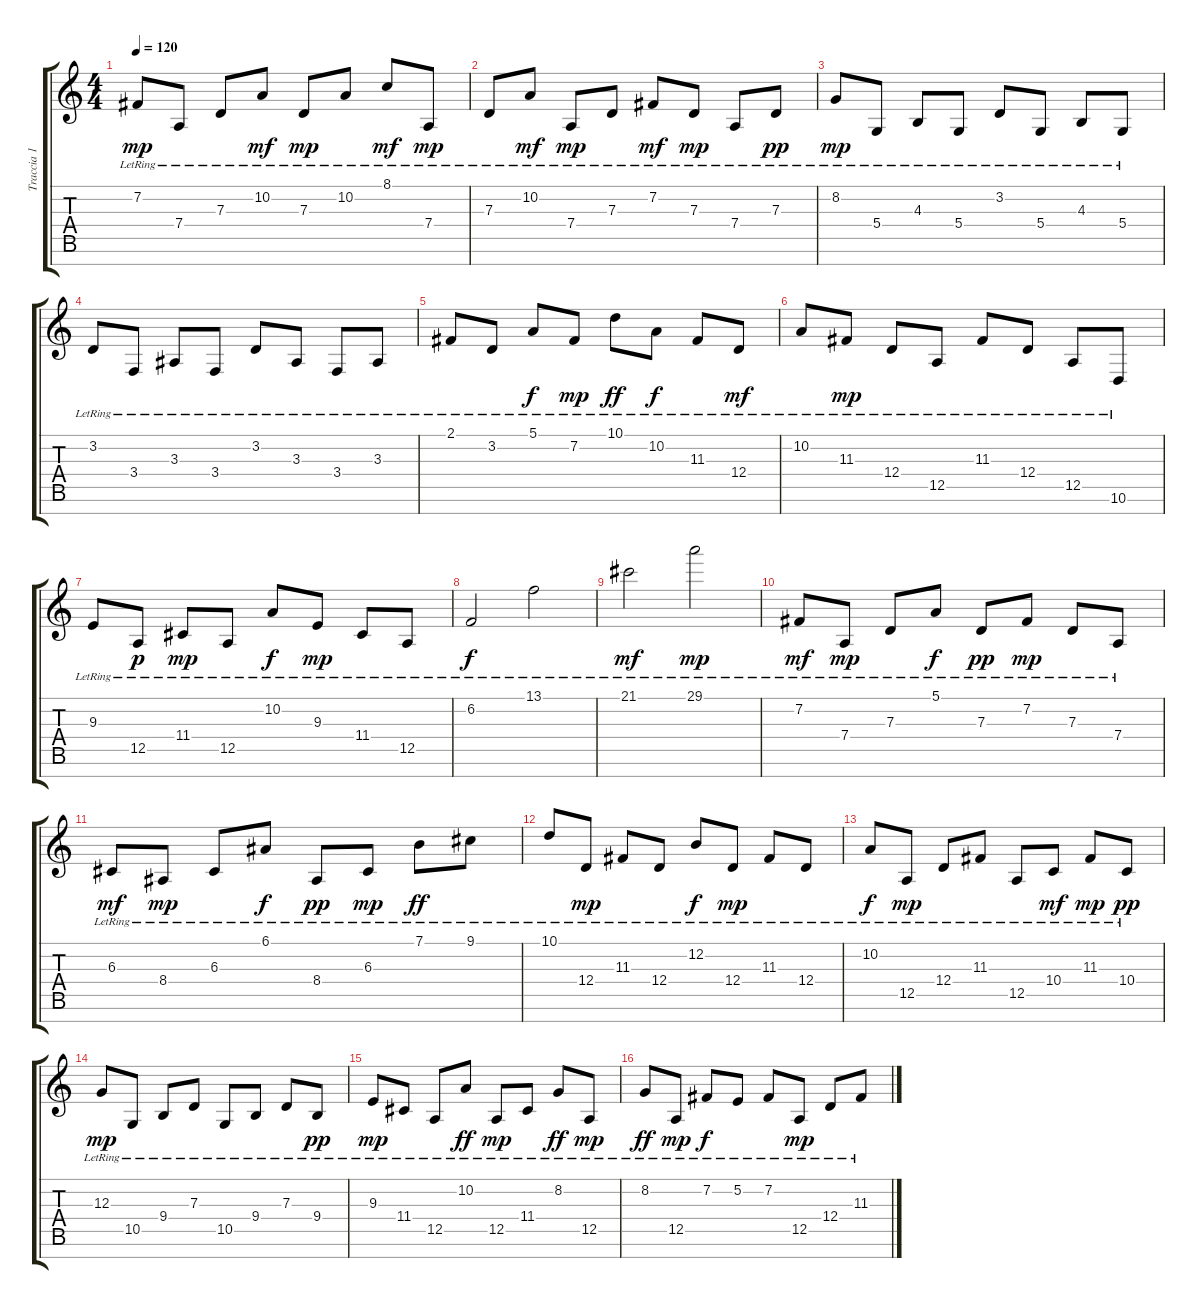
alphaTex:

\track ("Traccia 1" "Traccia 1") {instrument acousticgrandpiano}
\staff {score tabs}
\tuning (E4 B3 G3 D3 A2 E2 B1) {hide}
\ts (4 4)
\tempo 120
\clef g2
\ks c
7.2{lr}.8{dy mp} 7.4{lr}.8 7.3{lr}.8 10.2{lr}.8{dy mf} 7.3{lr}.8{dy mp} 10.2{lr}.8 8.1{lr}.8{dy mf} 7.4{lr}.8{dy mp} |
7.3{lr}.8 10.2{lr}.8{dy mf} 7.4{lr}.8{dy mp} 7.3{lr}.8 7.2{lr}.8{dy mf} 7.3{lr}.8{dy mp} 7.4{lr}.8 7.3{lr}.8{dy pp} |
8.2{lr}.8{dy mp} 5.4{lr}.8 4.3{lr}.8 5.4{lr}.8 3.2{lr}.8 5.4{lr}.8 4.3{lr}.8 5.4{lr}.8 |
3.2{lr}.8 3.4{lr}.8 3.3{lr}.8 3.4{lr}.8 3.2{lr}.8 3.3{lr}.8 3.4{lr}.8 3.3{lr}.8 |
2.1{lr}.8 3.2{lr}.8 5.1{lr}.8{dy f} 7.2{lr}.8{dy mp} 10.1{lr}.8{dy ff} 10.2{lr}.8{dy f} 11.3{lr}.8 12.4{lr}.8{dy mf} |
10.2{lr}.8 11.3{lr}.8{dy mp} 12.4{lr}.8 12.5{lr}.8 11.3{lr}.8 12.4{lr}.8 12.5{lr}.8 10.6{lr}.8 |
9.3{lr}.8 12.5{lr}.8{dy p} 11.4{lr}.8{dy mp} 12.5{lr}.8 10.2{lr}.8{dy f} 9.3{lr}.8{dy mp} 11.4{lr}.8 12.5{lr}.8 |
6.2{lr}.2{dy f} 13.1{lr}.2 |
21.1{lr}.2{dy mf} 29.1{lr}.2{dy mp} |
7.2{lr}.8{dy mf} 7.4{lr}.8{dy mp} 7.3{lr}.8 5.1{lr}.8{dy f} 7.3{lr}.8{dy pp} 7.2{lr}.8{dy mp} 7.3{lr}.8 7.4{lr}.8 |
6.3{lr}.8{dy mf} 8.4{lr}.8{dy mp} 6.3{lr}.8 6.1{lr}.8{dy f} 8.4{lr}.8{dy pp} 6.3{lr}.8{dy mp} 7.1{lr}.8{dy ff} 9.1{lr}.8 |
10.1{lr}.8 12.4{lr}.8{dy mp} 11.3{lr}.8 12.4{lr}.8 12.2{lr}.8{dy f} 12.4{lr}.8{dy mp} 11.3{lr}.8 12.4{lr}.8 |
10.2{lr}.8{dy f} 12.5{lr}.8{dy mp} 12.4{lr}.8 11.3{lr}.8 12.5{lr}.8 10.4{lr}.8{dy mf} 11.3{lr}.8{dy mp} 10.4{lr}.8{dy pp} |
12.3{lr}.8{dy mp} 10.5{lr}.8 9.4{lr}.8 7.3{lr}.8 10.5{lr}.8 9.4{lr}.8 7.3{lr}.8 9.4{lr}.8{dy pp} |
9.3{lr}.8{dy mp} 11.4{lr}.8 12.5{lr}.8 10.2{lr}.8{dy ff} 12.5{lr}.8{dy mp} 11.4{lr}.8 8.2{lr}.8{dy ff} 12.5{lr}.8{dy mp} |
8.2{lr}.8{dy ff} 12.5{lr}.8{dy mp} 7.2{lr}.8{dy f} 5.2{lr}.8 7.2{lr}.8 12.5{lr}.8{dy mp} 12.4{lr}.8 11.3{lr}.8
